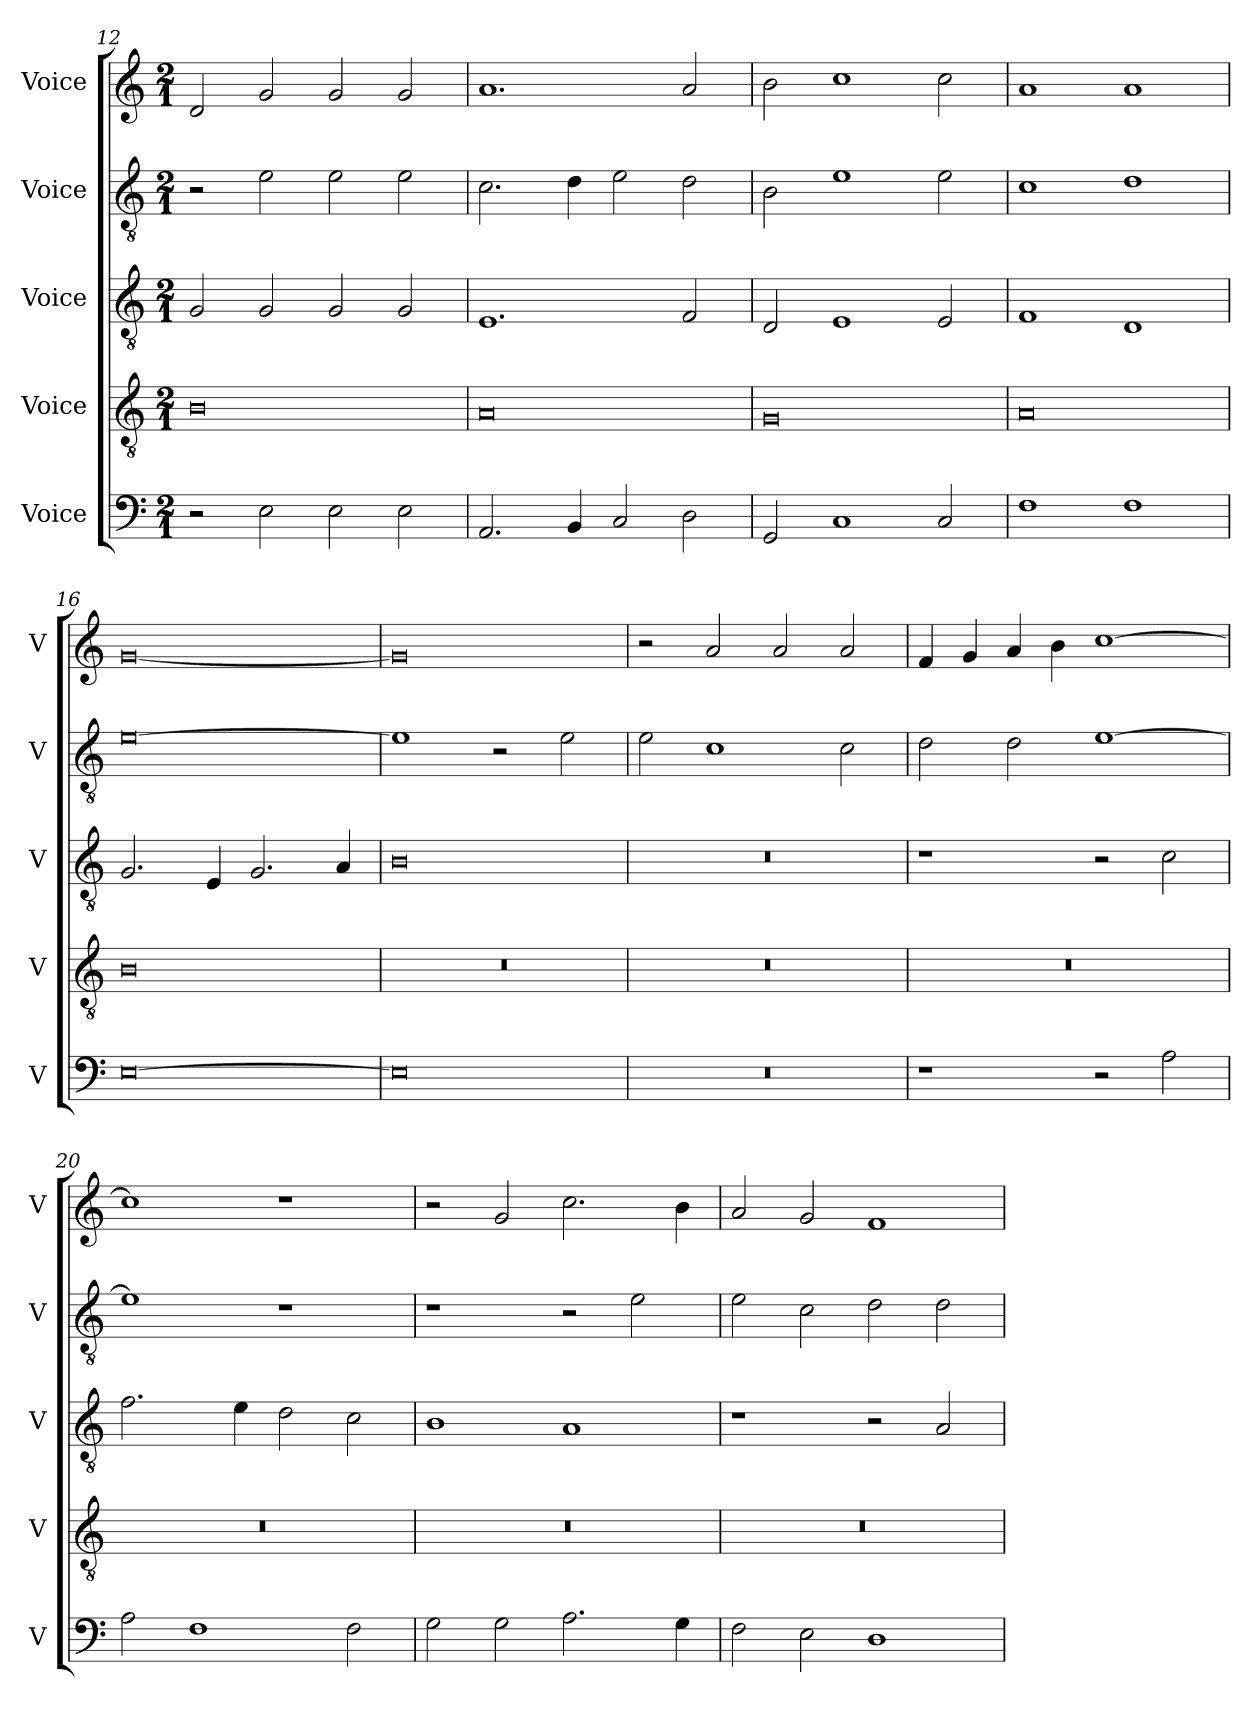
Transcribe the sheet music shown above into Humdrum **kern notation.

**kern	**kern	**kern	**kern	**kern
*part5	*part4	*part3	*part2	*part1
*staff5	*staff4	*staff3	*staff2	*staff1
*I"Voice	*I"Voice	*I"Voice	*I"Voice	*I"Voice
*I'V	*I'V	*I'V	*I'V	*I'V
*clefF4	*clefGv2	*clefGv2	*clefGv2	*clefG2
*k[]	*k[]	*k[]	*k[]	*k[]
*M2/1	*M2/1	*M2/1	*M2/1	*M2/1
=12	=12	=12	=12	=12
2r	0B	2G/	2r	2d/
2E\	.	2G/	2e\	2g/
2E\	.	2G/	2e\	2g/
2E\	.	2G/	2e\	2g/
!!LO:PB:g=z
=13	=13	=13	=13	=13
2.AA/	0A	1.E	2.c\	1.a
4BB/	.	.	4d\	.
2C/	.	.	2e\	.
2D\	.	2F/	2d\	2a/
=14	=14	=14	=14	=14
2GG/	0G	2D/	2B\	2b\
1C	.	1E	1e	1cc
2C/	.	2E/	2e\	2cc\
=15	=15	=15	=15	=15
1F	0A	1F	1c	1a
1F	.	1D	1d	1a
=16	=16	=16	=16	=16
[0E	0B	2.G/	[0e	[0g
.	.	4E/	.	.
.	.	2.G/	.	.
.	.	4A/	.	.
!!LO:LB:g=z
=17	=17	=17	=17	=17
0E]	0r	0B	1e]	0g]
.	.	.	2r	.
.	.	.	2e\	.
=18	=18	=18	=18	=18
0r	0r	0r	2e\	2r
.	.	.	1c	2a/
.	.	.	.	2a/
.	.	.	2c\	2a/
=19	=19	=19	=19	=19
1r	0r	1r	2d\	4f/
.	.	.	.	4g/
.	.	.	2d\	4a/
.	.	.	.	4b\
2r	.	2r	[1e	[1cc
2A\	.	2c\	.	.
=20	=20	=20	=20	=20
2A\	0r	2.f\	1e]	1cc]
1F	.	.	.	.
.	.	4e\	.	.
.	.	2d\	1r	1r
2F\	.	2c\	.	.
!!LO:LB:g=z
=21	=21	=21	=21	=21
2G\	0r	1B	1r	2r
2G\	.	.	.	2g/
2.A\	.	1A	2r	2.cc\
.	.	.	2e\	.
4G\	.	.	.	4b\
=22	=22	=22	=22	=22
2F\	0r	1r	2e\	2a/
2E\	.	.	2c\	2g/
1D	.	2r	2d\	1f
.	.	2A/	2d\	.
=	=	=	=	=
*-	*-	*-	*-	*-
